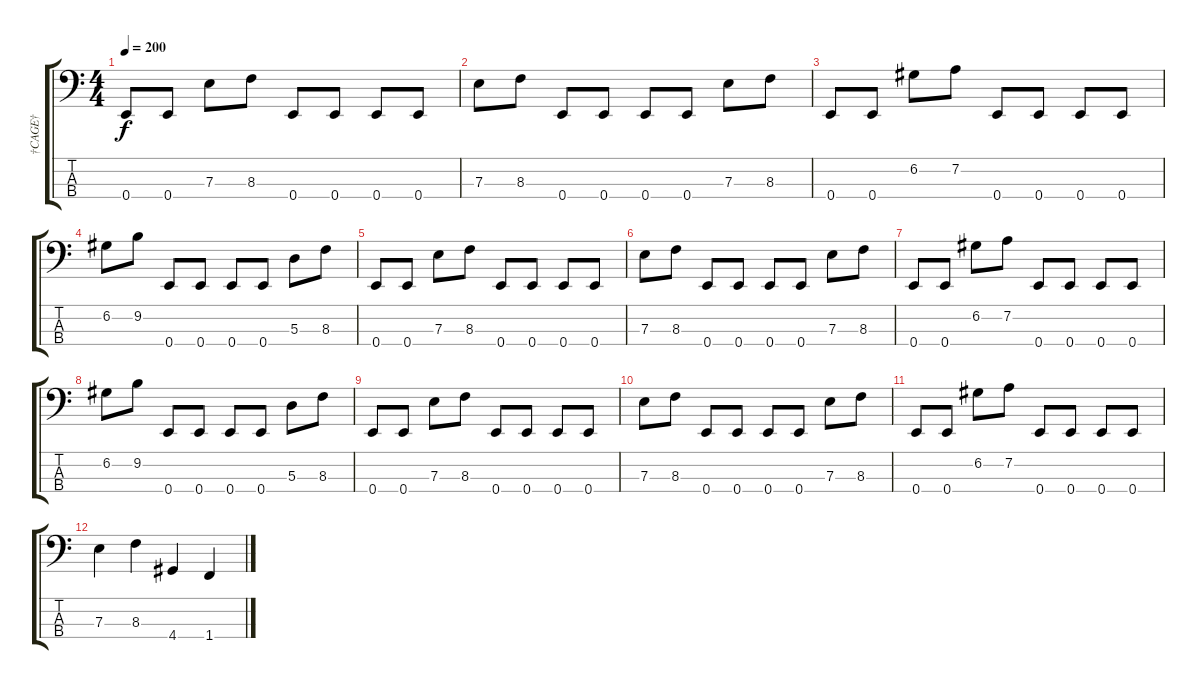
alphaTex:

\track ("†CAGE†" "†CAGE†") {instrument electricbasspick}
\staff {score tabs}
\tuning (G2 D2 A1 E1) {hide}
\ts (4 4)
\tempo 200
\clef f4
\ks c
0.4.8{dy f} 0.4.8 7.3.8 8.3.8 0.4.8 0.4.8 0.4.8 0.4.8 |
7.3.8 8.3.8 0.4.8 0.4.8 0.4.8 0.4.8 7.3.8 8.3.8 |
0.4.8 0.4.8 6.2.8 7.2.8 0.4.8 0.4.8 0.4.8 0.4.8 |
6.2.8 9.2.8 0.4.8 0.4.8 0.4.8 0.4.8 5.3.8 8.3.8 |
0.4.8 0.4.8 7.3.8 8.3.8 0.4.8 0.4.8 0.4.8 0.4.8 |
7.3.8 8.3.8 0.4.8 0.4.8 0.4.8 0.4.8 7.3.8 8.3.8 |
0.4.8 0.4.8 6.2.8 7.2.8 0.4.8 0.4.8 0.4.8 0.4.8 |
6.2.8 9.2.8 0.4.8 0.4.8 0.4.8 0.4.8 5.3.8 8.3.8 |
0.4.8 0.4.8 7.3.8 8.3.8 0.4.8 0.4.8 0.4.8 0.4.8 |
7.3.8 8.3.8 0.4.8 0.4.8 0.4.8 0.4.8 7.3.8 8.3.8 |
0.4.8 0.4.8 6.2.8 7.2.8 0.4.8 0.4.8 0.4.8 0.4.8 |
7.3.4 8.3.4 4.4.4 1.4.4
